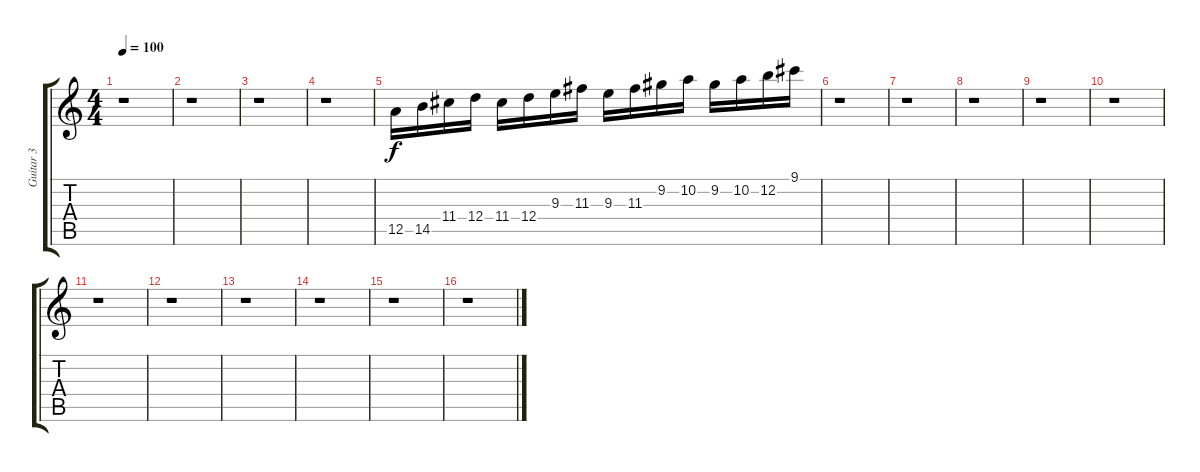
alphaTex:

\track ("Guitar 3" "Guitar 3") {instrument overdrivenguitar}
\staff {score tabs}
\tuning (E4 B3 G3 D3 A2 E2) {hide}
\ts (4 4)
\tempo 100
\clef g2
\ks c
r.1{dy f} |
r.1 |
r.1 |
r.1 |
12.5.16 14.5.16 11.4.16 12.4.16 11.4.16 12.4.16 9.3.16 11.3.16 9.3.16 11.3.16 9.2.16 10.2.16 9.2.16 10.2.16 12.2.16 9.1.16 |
r.1 |
r.1 |
r.1 |
r.1 |
r.1 |
r.1 |
r.1 |
r.1 |
r.1 |
r.1 |
r.1
